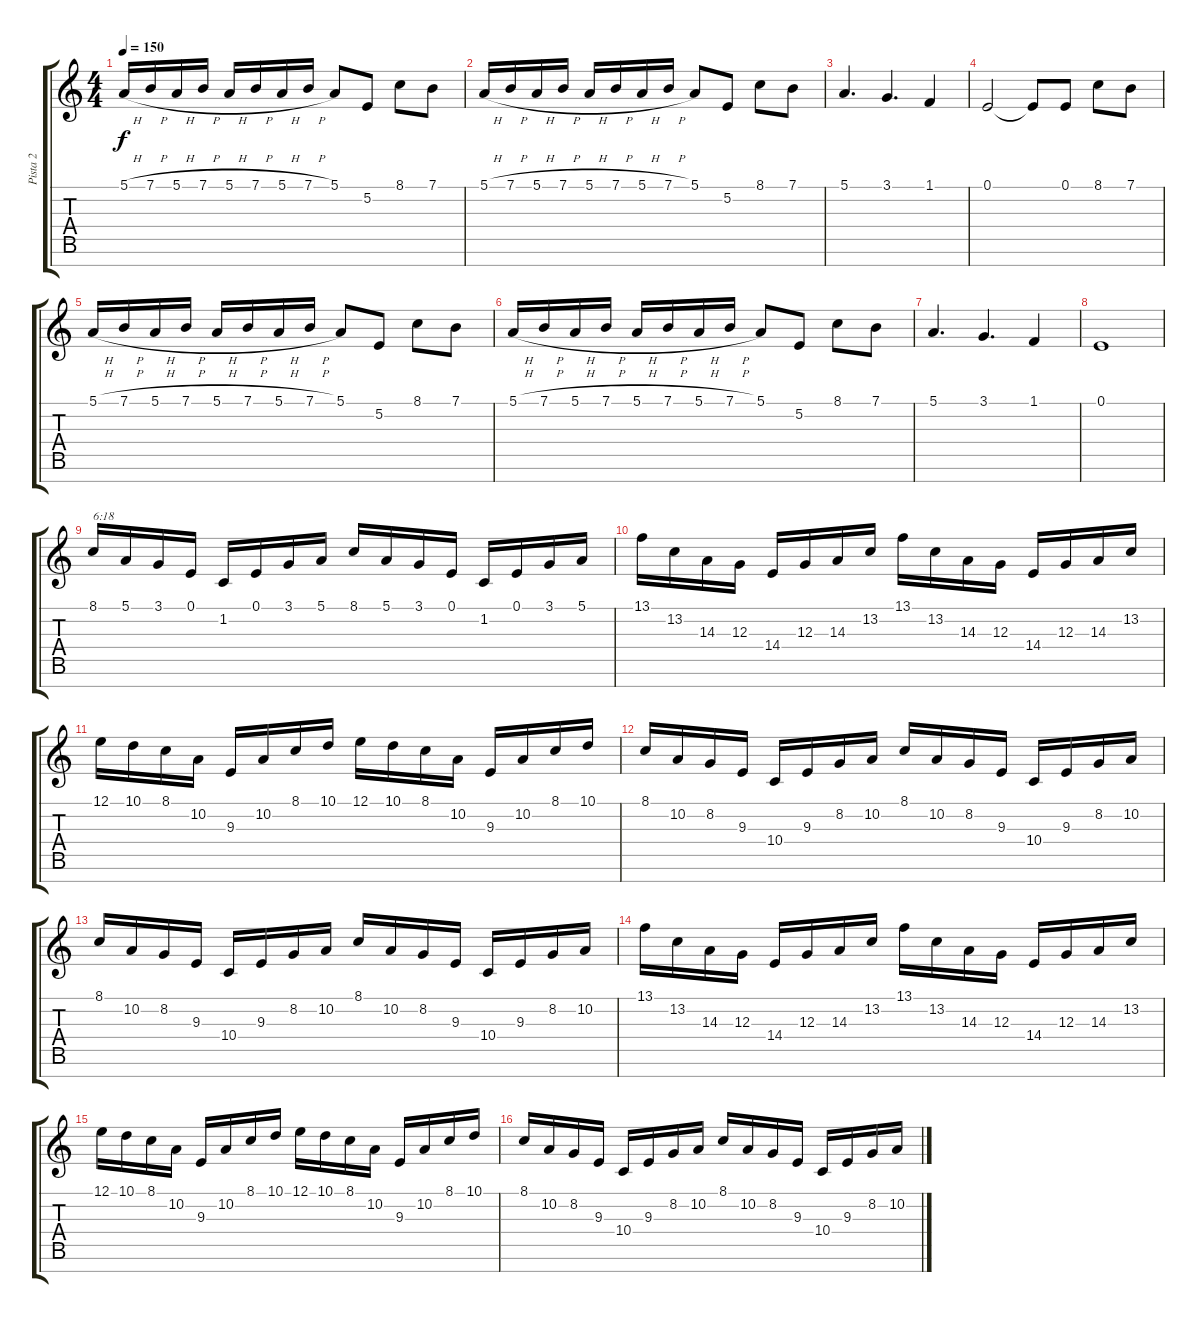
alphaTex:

\track ("Pista 2" "Pista 2") {instrument acousticgrandpiano}
\staff {score tabs}
\tuning (E4 B3 G3 D3 A2 E2 B1) {hide}
\ts (4 4)
\tempo 150
\clef g2
\ks c
5.1{h}.16{dy f} 7.1{h}.16 5.1{h}.16 7.1{h}.16 5.1{h}.16 7.1{h}.16 5.1{h}.16 7.1{h}.16 5.1.8 5.2.8 8.1.8 7.1.8 |
5.1{h}.16 7.1{h}.16 5.1{h}.16 7.1{h}.16 5.1{h}.16 7.1{h}.16 5.1{h}.16 7.1{h}.16 5.1.8 5.2.8 8.1.8 7.1.8 |
5.1.4{d} 3.1.4{d} 1.1.4 |
0.1.2 0.1{t}.8 0.1.8 8.1.8 7.1.8 |
5.1{h}.16 7.1{h}.16 5.1{h}.16 7.1{h}.16 5.1{h}.16 7.1{h}.16 5.1{h}.16 7.1{h}.16 5.1.8 5.2.8 8.1.8 7.1.8 |
5.1{h}.16 7.1{h}.16 5.1{h}.16 7.1{h}.16 5.1{h}.16 7.1{h}.16 5.1{h}.16 7.1{h}.16 5.1.8 5.2.8 8.1.8 7.1.8 |
5.1.4{d} 3.1.4{d} 1.1.4 |
0.1.1 |
8.1.16{txt "6:18"} 5.1.16 3.1.16 0.1.16 1.2.16 0.1.16 3.1.16 5.1.16 8.1.16 5.1.16 3.1.16 0.1.16 1.2.16 0.1.16 3.1.16 5.1.16 |
13.1.16 13.2.16 14.3.16 12.3.16 14.4.16 12.3.16 14.3.16 13.2.16 13.1.16 13.2.16 14.3.16 12.3.16 14.4.16 12.3.16 14.3.16 13.2.16 |
12.1.16{volume 13} 10.1.16 8.1.16 10.2.16 9.3.16 10.2.16 8.1.16 10.1.16 12.1.16 10.1.16 8.1.16 10.2.16 9.3.16 10.2.16 8.1.16 10.1.16 |
8.1.16 10.2.16 8.2.16 9.3.16 10.4.16 9.3.16 8.2.16 10.2.16 8.1.16 10.2.16 8.2.16 9.3.16 10.4.16 9.3.16 8.2.16 10.2.16 |
8.1.16{volume 12} 10.2.16 8.2.16 9.3.16 10.4.16 9.3.16 8.2.16 10.2.16 8.1.16 10.2.16 8.2.16 9.3.16 10.4.16 9.3.16 8.2.16 10.2.16 |
13.1.16 13.2.16 14.3.16 12.3.16 14.4.16 12.3.16 14.3.16 13.2.16 13.1.16 13.2.16 14.3.16 12.3.16 14.4.16 12.3.16 14.3.16 13.2.16 |
12.1.16{volume 11} 10.1.16 8.1.16 10.2.16 9.3.16 10.2.16 8.1.16 10.1.16 12.1.16 10.1.16 8.1.16 10.2.16 9.3.16 10.2.16 8.1.16 10.1.16 |
8.1.16 10.2.16 8.2.16 9.3.16 10.4.16 9.3.16 8.2.16 10.2.16 8.1.16 10.2.16 8.2.16 9.3.16 10.4.16 9.3.16 8.2.16 10.2.16
